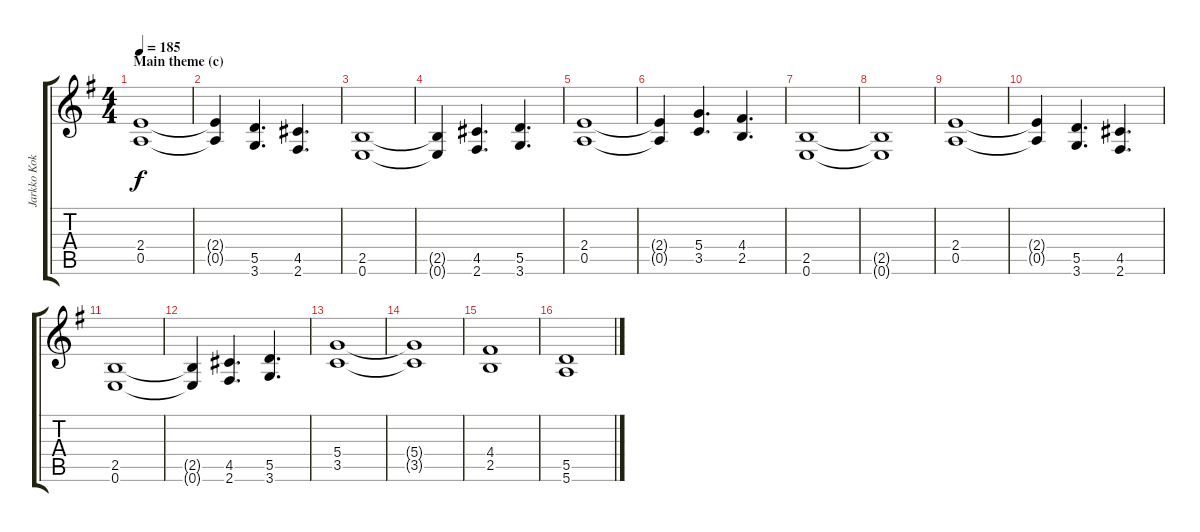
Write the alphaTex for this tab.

\track ("Jarkko Kokko (guitar) " "Jarkko Kok") {instrument distortionguitar}
\staff {score tabs}
\tuning (E4 B3 G3 D3 A2 E2) {hide}
\ts (4 4)
\section ("" "Main theme (c)")
\tempo 185
\clef g2
\ks eminor
(2.4 0.5).1{dy f} |
(2.4{t} 0.5{t}).4 (5.5 3.6).4{d} (4.5 2.6).4{d} |
(2.5 0.6).1 |
(2.5{t} 0.6{t}).4 (4.5 2.6).4{d} (5.5 3.6).4{d} |
(2.4 0.5).1 |
(2.4{t} 0.5{t}).4 (5.4 3.5).4{d} (4.4 2.5).4{d} |
(2.5 0.6).1 |
(2.5{t} 0.6{t}).1 |
(2.4 0.5).1 |
(2.4{t} 0.5{t}).4 (5.5 3.6).4{d} (4.5 2.6).4{d} |
(2.5 0.6).1 |
(2.5{t} 0.6{t}).4 (4.5 2.6).4{d} (5.5 3.6).4{d} |
(5.4 3.5).1 |
(5.4{t} 3.5{t}).1 |
(4.4 2.5).1 |
(5.5 5.6).1
